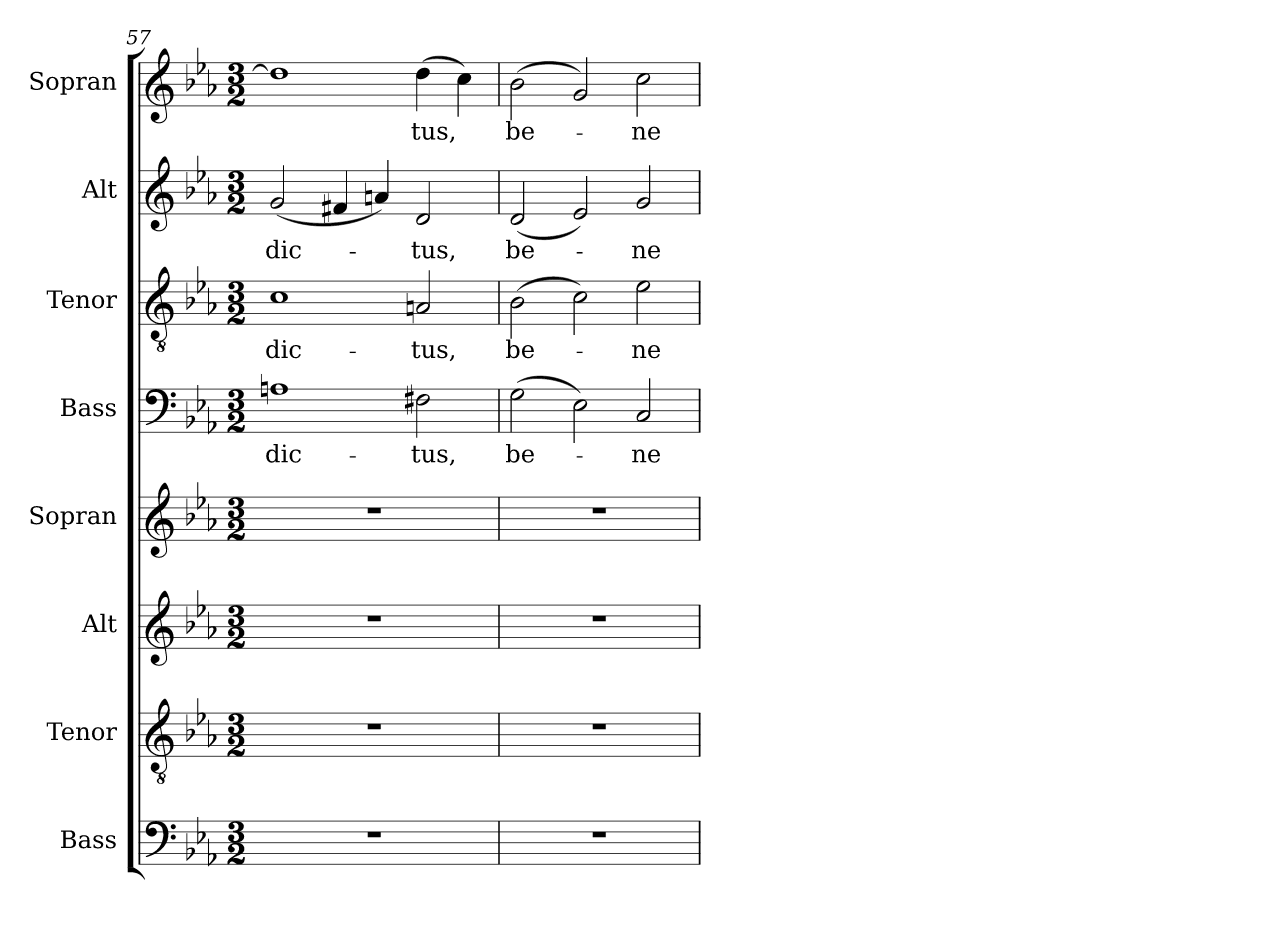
**kern	**kern	**kern	**kern	**kern	**text	**kern	**text	**kern	**text	**kern	**text
*part8	*part7	*part6	*part5	*part4	*part4	*part3	*part3	*part2	*part2	*part1	*part1
*staff8	*staff7	*staff6	*staff5	*staff4	*staff4	*staff3	*staff3	*staff2	*staff2	*staff1	*staff1
*I"Bass	*I"Tenor	*I"Alt	*I"Sopran	*I"Bass	*	*I"Tenor	*	*I"Alt	*	*I"Sopran	*
*I'B.	*I'T.	*I'A.	*I'S.	*I'B.	*	*I'T.	*	*I'A.	*	*I'S.	*
*clefF4	*clefGv2	*clefG2	*clefG2	*clefF4	*	*clefGv2	*	*clefG2	*	*clefG2	*
*k[b-e-a-]	*k[b-e-a-]	*k[b-e-a-]	*k[b-e-a-]	*k[b-e-a-]	*	*k[b-e-a-]	*	*k[b-e-a-]	*	*k[b-e-a-]	*
*E-:	*E-:	*E-:	*E-:	*E-:	*	*E-:	*	*E-:	*	*E-:	*
*M3/2	*M3/2	*M3/2	*M3/2	*M3/2	*	*M3/2	*	*M3/2	*	*M3/2	*
=57	=57	=57	=57	=57	=57	=57	=57	=57	=57	=57	=57
!	!	!	!	!	!LO:LY:b	!	!LO:LY:b	!	!LO:LY:b	!	!
1.r	1.r	1.r	1.r	1An	-dic-	1c	-dic-	(<2g/	-dic-	1dd]	.
.	.	.	.	.	.	.	.	4f#X/	.	.	.
.	.	.	.	.	.	.	.	4an/)	.	.	.
!	!	!	!	!	!LO:LY:b	!	!LO:LY:b	!	!LO:LY:b	!	!LO:LY:b
.	.	.	.	2F#X\	-tus,	2An/	-tus,	2d/	-tus,	(>4dd\	-tus,
.	.	.	.	.	.	.	.	.	.	4cc\)	.
=58	=58	=58	=58	=58	=58	=58	=58	=58	=58	=58	=58
!	!	!	!	!	!LO:LY:b	!	!LO:LY:b	!	!LO:LY:b	!	!LO:LY:b
1.r	1.r	1.r	1.r	(>2G\	be-	(>2B-\	be-	(<2d/	be-	(>2b-\	be-
.	.	.	.	2E-\)	.	2c\)	.	2e-/)	.	2g/)	.
!	!	!	!	!	!LO:LY:b	!	!LO:LY:b	!	!LO:LY:b	!	!LO:LY:b
.	.	.	.	2C/	-ne-	2e-\	-ne-	2g/	-ne-	2cc\	-ne-
=	=	=	=	=	=	=	=	=	=	=	=
*-	*-	*-	*-	*-	*-	*-	*-	*-	*-	*-	*-
